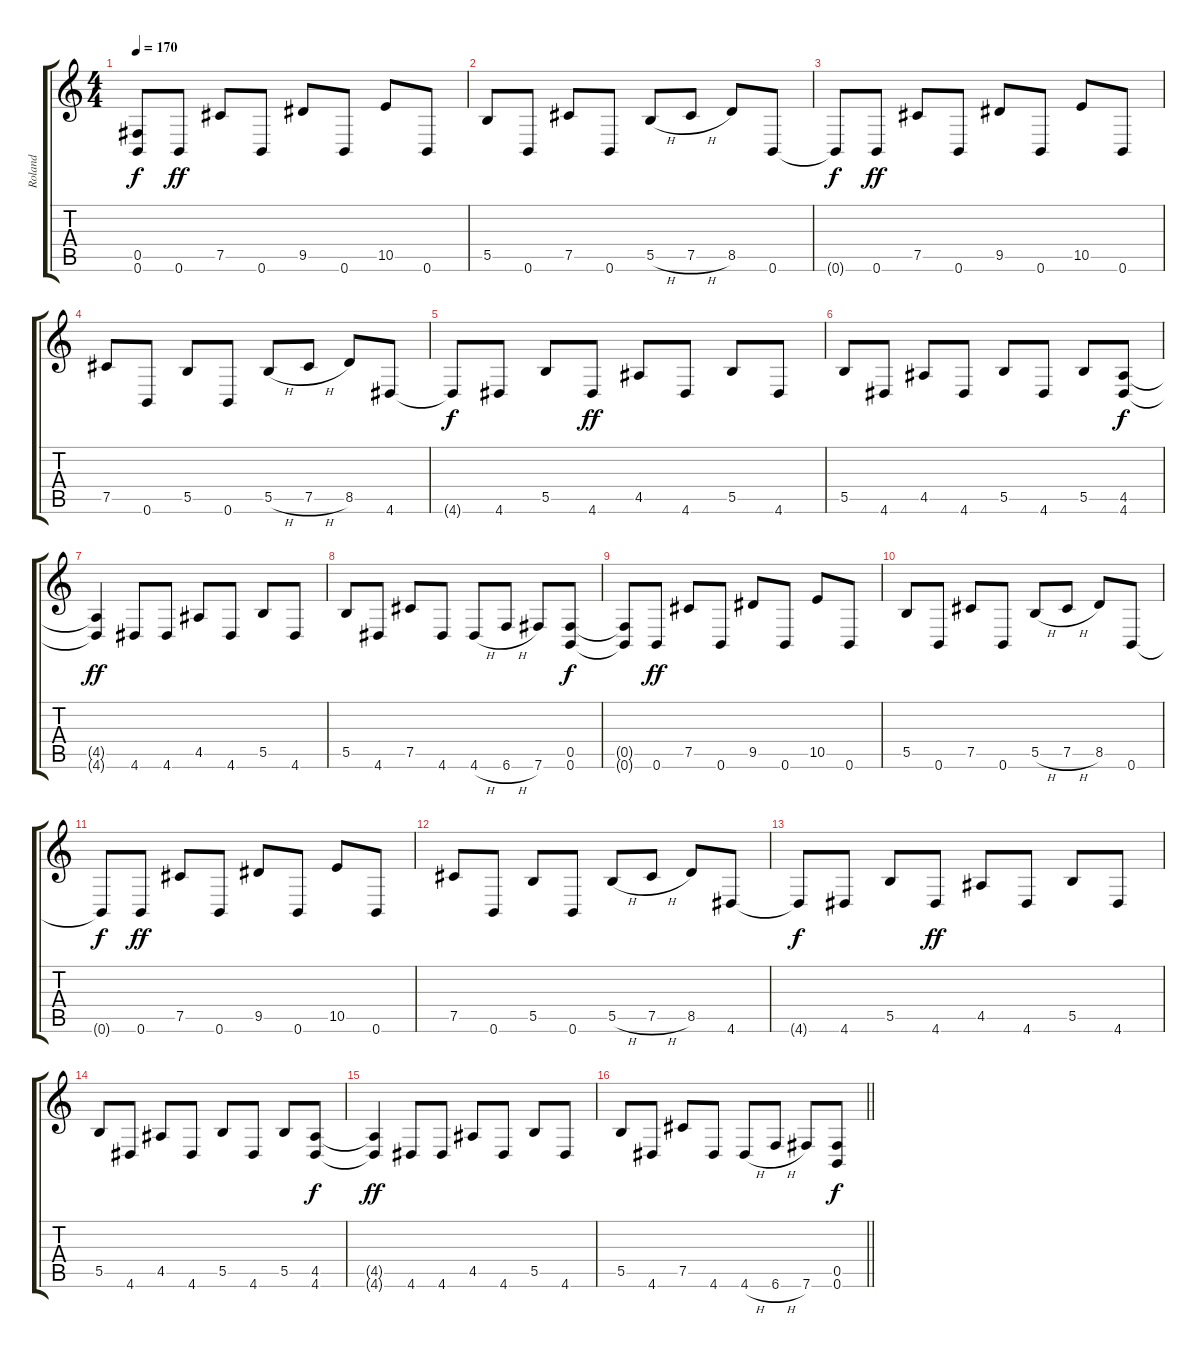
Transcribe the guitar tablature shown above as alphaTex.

\track ("Roland" "Roland") {instrument distortionguitar}
\staff {score tabs}
\tuning (Db4 Ab3 E3 B2 Gb2 B1) {hide}
\ts (4 4)
\tempo 170
\clef g2
\ks c
(0.5{t} 0.6{t}).8{dy f} 0.6.8{dy ff} 7.5.8 0.6.8 9.5.8 0.6.8 10.5.8 0.6.8 |
5.5.8 0.6.8 7.5.8 0.6.8 5.5{h}.8 7.5{h}.8 8.5.8 0.6.8 |
0.6{t}.8{dy f} 0.6.8{dy ff} 7.5.8 0.6.8 9.5.8 0.6.8 10.5.8 0.6.8 |
7.5.8 0.6.8 5.5.8 0.6.8 5.5{h}.8 7.5{h}.8 8.5.8 4.6.8 |
4.6{t}.8{dy f} 4.6.8 5.5.8 4.6.8{dy ff} 4.5.8 4.6.8 5.5.8 4.6.8 |
5.5.8 4.6.8 4.5.8 4.6.8 5.5.8 4.6.8 5.5.8 (4.5 4.6).8{dy f} |
(4.5{t} 4.6{t}).4{dy ff} 4.6.8 4.6.8 4.5.8 4.6.8 5.5.8 4.6.8 |
5.5.8 4.6.8 7.5.8 4.6.8 4.6{h}.8 6.6{h}.8 7.6.8 (0.5 0.6).8{dy f} |
(0.5{t} 0.6{t}).8 0.6.8{dy ff} 7.5.8 0.6.8 9.5.8 0.6.8 10.5.8 0.6.8 |
5.5.8 0.6.8 7.5.8 0.6.8 5.5{h}.8 7.5{h}.8 8.5.8 0.6.8 |
0.6{t}.8{dy f} 0.6.8{dy ff} 7.5.8 0.6.8 9.5.8 0.6.8 10.5.8 0.6.8 |
7.5.8 0.6.8 5.5.8 0.6.8 5.5{h}.8 7.5{h}.8 8.5.8 4.6.8 |
4.6{t}.8{dy f} 4.6.8 5.5.8 4.6.8{dy ff} 4.5.8 4.6.8 5.5.8 4.6.8 |
5.5.8 4.6.8 4.5.8 4.6.8 5.5.8 4.6.8 5.5.8 (4.5 4.6).8{dy f} |
(4.5{t} 4.6{t}).4{dy ff} 4.6.8 4.6.8 4.5.8 4.6.8 5.5.8 4.6.8 |
\barLineRight lightlight
5.5.8 4.6.8 7.5.8 4.6.8 4.6{h}.8 6.6{h}.8 7.6.8 (0.5 0.6).8{dy f}
